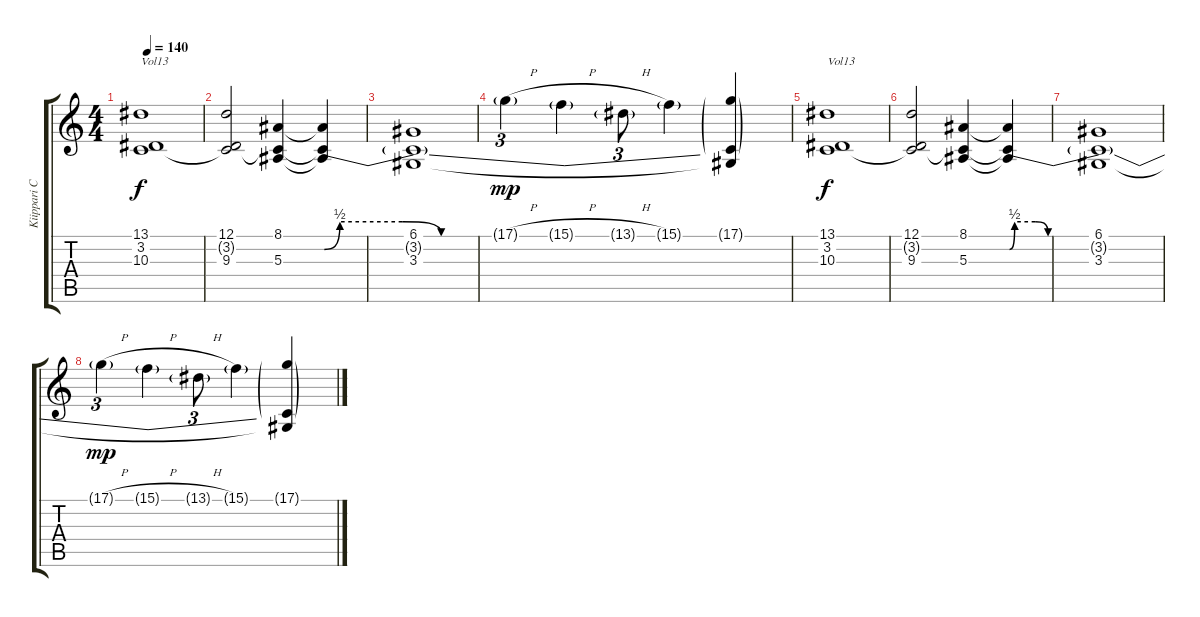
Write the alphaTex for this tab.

\track ("Kiippari Choir" "Kiippari C") {instrument choiraahs}
\staff {score tabs}
\tuning (D4 A3 F3 C3 G2 C2) {hide}
\ts (4 4)
\tempo 140
\clef g2
\ks c
(13.1 3.2 10.3).1{txt "Vol13" dy f volume 13} |
(12.1 3.2{t} 9.3).2 (8.1 3.2{t} 5.3).4 (8.1{t} 3.2{be (custom 0 0 2 2 10 2 15 0 30 0 60 0) t} 5.3{t}).4 |
(6.1 3.2{t} 3.3).1 |
17.1{h g}.4{tu (3 2) dy mp} 15.1{h g}.4 13.1{h g}.8{tu (3 2)} 15.1{g}.4 (17.1{g} 3.2{t} 3.3{t}).4 |
(13.1 3.2 10.3).1{txt "Vol13" dy f volume 13} |
(12.1 3.2{t} 9.3).2 (8.1 3.2{t} 5.3).4 (8.1{t} 3.2{be (custom 0 0 2 2 10 2 15 0 30 0 60 0) t} 5.3{t}).4 |
(6.1 3.2{t} 3.3).1 |
17.1{h g}.4{tu (3 2) dy mp} 15.1{h g}.4 13.1{h g}.8{tu (3 2)} 15.1{g}.4 (17.1{g} 3.2{t} 3.3{t}).4
